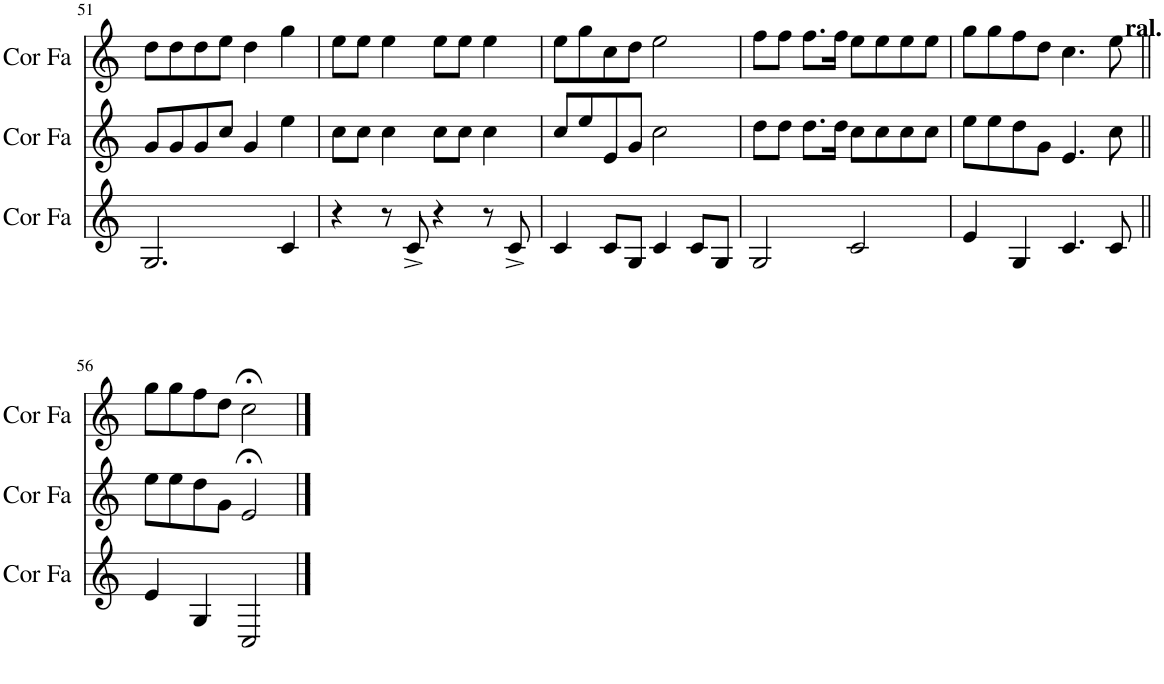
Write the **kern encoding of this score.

**kern	**kern	**kern
*part3	*part2	*part1
*staff3	*staff2	*staff1
*I"Cor en Fa	*I"Cor en Fa	*I"Cor en Fa
*I'Cor Fa	*I'Cor Fa	*I'Cor Fa
!!LO:PB:g=z
*clefG2	*clefG2	*clefG2
*Trd4c7	*Trd4c7	*Trd4c7
*k[]	*k[]	*k[]
*M4/4	*M4/4	*M4/4
=51	=51	=51
2.G/	8g/L	8dd\L
.	8g/	8dd\
.	8g/	8dd\
.	8cc/J	8ee\J
.	4g/	4dd\
4c/	4ee\	4gg\
=52	=52	=52
4r	8cc\L	8ee\L
.	8cc\J	8ee\J
8r	4cc\	4ee\
8c^/	.	.
4r	8cc\L	8ee\L
.	8cc\J	8ee\J
8r	4cc\	4ee\
8c^/	.	.
=53	=53	=53
4c/	8cc/L	8ee\L
.	8ee/	8gg\
8c/L	8e/	8cc\
8G/J	8g/J	8dd\J
4c/	2cc\	2ee\
8c/L	.	.
8G/J	.	.
=54	=54	=54
2G/	8dd\L	8ff\L
.	8dd\J	8ff\J
.	8.dd\L	8.ff\L
.	16dd\Jk	16ff\Jk
2c/	8cc\L	8ee\L
.	8cc\	8ee\
.	8cc\	8ee\
.	8cc\J	8ee\J
=55	=55	=55
*	*	*^
4e/	8ee\L	8gg\L	2...ryy
.	8ee\	8gg\	.
4G/	8dd\	8ff\	.
.	8g\J	8dd\J	.
4.c/	4.e/	4.cc\	.
8c/	8cc\	8ee\	.
!	!	!	!LO:TX:a:B:t=ral.
.	.	.	16ryy
*	*	*v	*v
!!LO:LB:g=z
=56||	=56||	=56||
4e/	8ee\L	8gg\L
.	8ee\	8gg\
4G/	8dd\	8ff\
.	8g\J	8dd\J
2C/	2e;</	2cc;<\
==	==	==
*-	*-	*-
